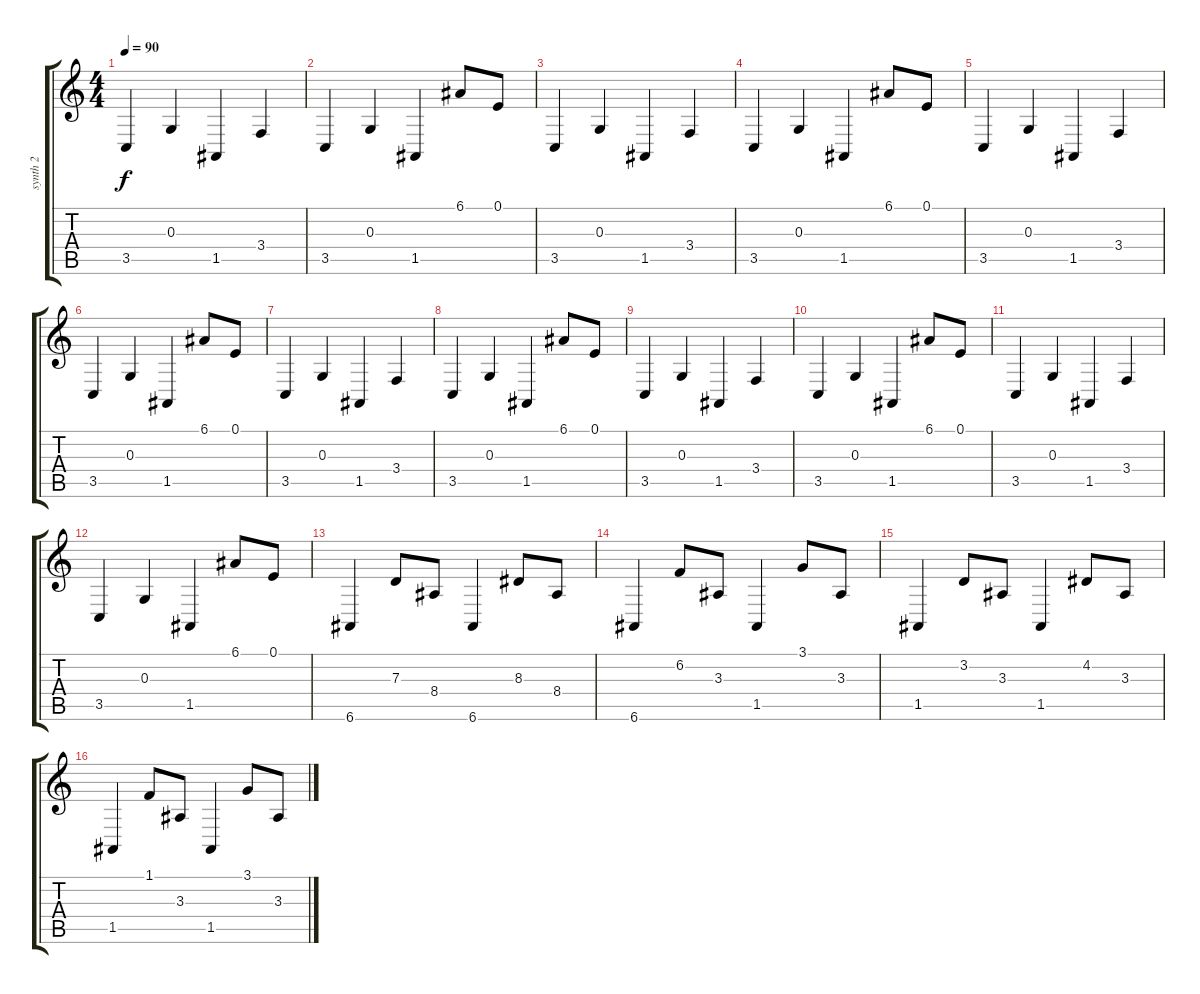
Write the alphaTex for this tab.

\track ("synth 2" "synth 2") {instrument pad3polysynth}
\staff {score tabs}
\tuning (E4 B3 G3 D3 A2 E2) {hide}
\ts (4 4)
\tempo 90
\clef g2
\ks c
3.5.4{dy f instrument pad3polysynth} 0.3.4 1.5.4 3.4.4 |
3.5.4 0.3.4 1.5.4 6.1.8 0.1.8 |
3.5.4 0.3.4 1.5.4 3.4.4 |
3.5.4 0.3.4 1.5.4 6.1.8 0.1.8 |
3.5.4 0.3.4 1.5.4 3.4.4 |
3.5.4 0.3.4 1.5.4 6.1.8 0.1.8 |
3.5.4 0.3.4 1.5.4 3.4.4 |
3.5.4 0.3.4 1.5.4 6.1.8 0.1.8 |
3.5.4 0.3.4 1.5.4 3.4.4 |
3.5.4 0.3.4 1.5.4 6.1.8 0.1.8 |
3.5.4 0.3.4 1.5.4 3.4.4 |
3.5.4 0.3.4 1.5.4 6.1.8 0.1.8 |
6.6.4 7.3.8 8.4.8 6.6.4 8.3.8 8.4.8 |
6.6.4 6.2.8 3.3.8 1.5.4 3.1.8 3.3.8 |
1.5.4 3.2.8 3.3.8 1.5.4 4.2.8 3.3.8 |
1.5.4 1.1.8 3.3.8 1.5.4 3.1.8 3.3.8
